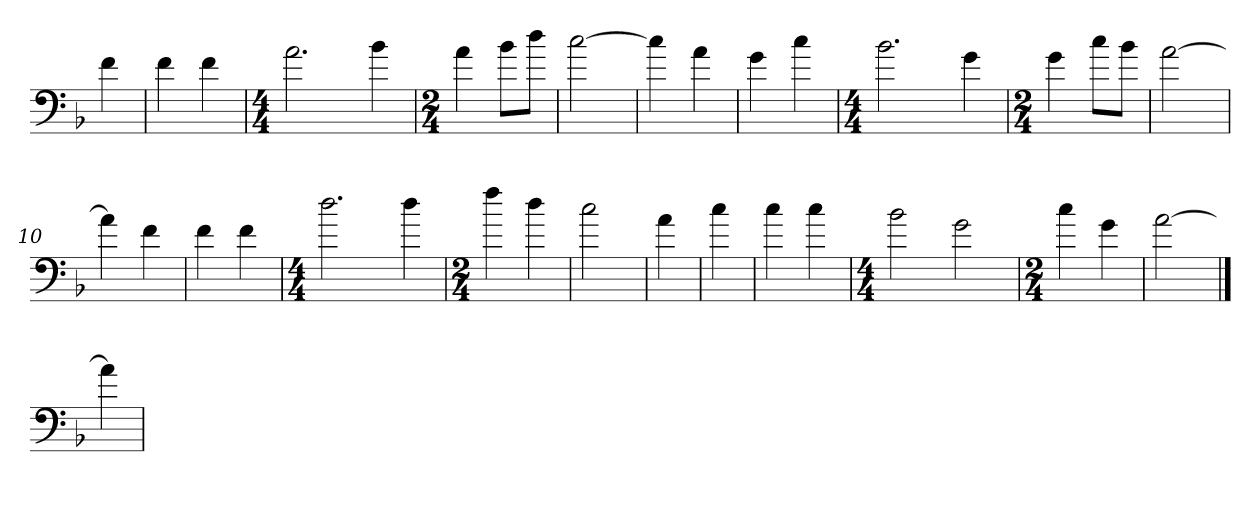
**kern
*part1
*staff1
*clefF4
*k[b-]
*F:
=
4f
=1
4f
4f
=2
*M4/4
2.a
4b-
=3
*M2/4
4a
8b-\L
8dd\J
=4
[2cc
=5
4cc]
4a
=6
4g
4cc
=7
*M4/4
2.b-
4g
=8
*M2/4
4g
8cc\L
8b-\J
=9
[2a
=10
4a]
4f
=11
4f
4f
=12
*M4/4
2.dd
4dd
=13
*M2/4
4ff
4dd
=14
2cc
=15y
4a
=16
4cc
=17
4cc
4cc
=18
*M4/4
2b-
2g
=19
*M2/4
4cc
4g
=20
[2a
==21
4a]
=
*-
